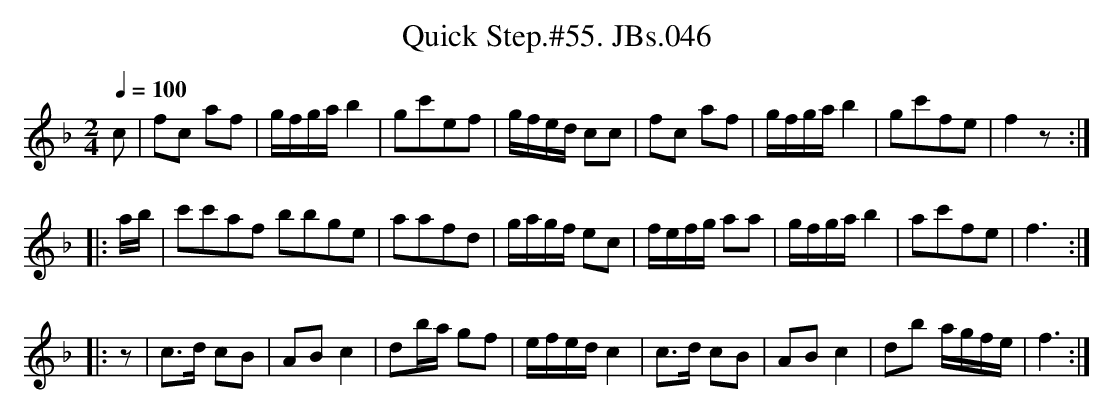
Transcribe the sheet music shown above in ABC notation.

X:1
T:Quick Step.#55. JBs.046
L:1/8
M:2/4
Q:1/4=100
K:F
c|fc af|g/f/g/a/ b2|gc'ef|g/f/e/d/ cc|fc af|g/f/g/a/ b2|gc'fe|f2z:|!
|:a/b/|c'c'af bbge|aafd|g/a/g/f/ ec|f/e/f/g/ aa|g/f/g/a/ b2|ac'fe|f3:|!
|:z|c>d cB|AB c2|db/a/ gf|e/f/e/d/ c2|c>d cB|AB c2|db a/g/f/e/|f3:|
